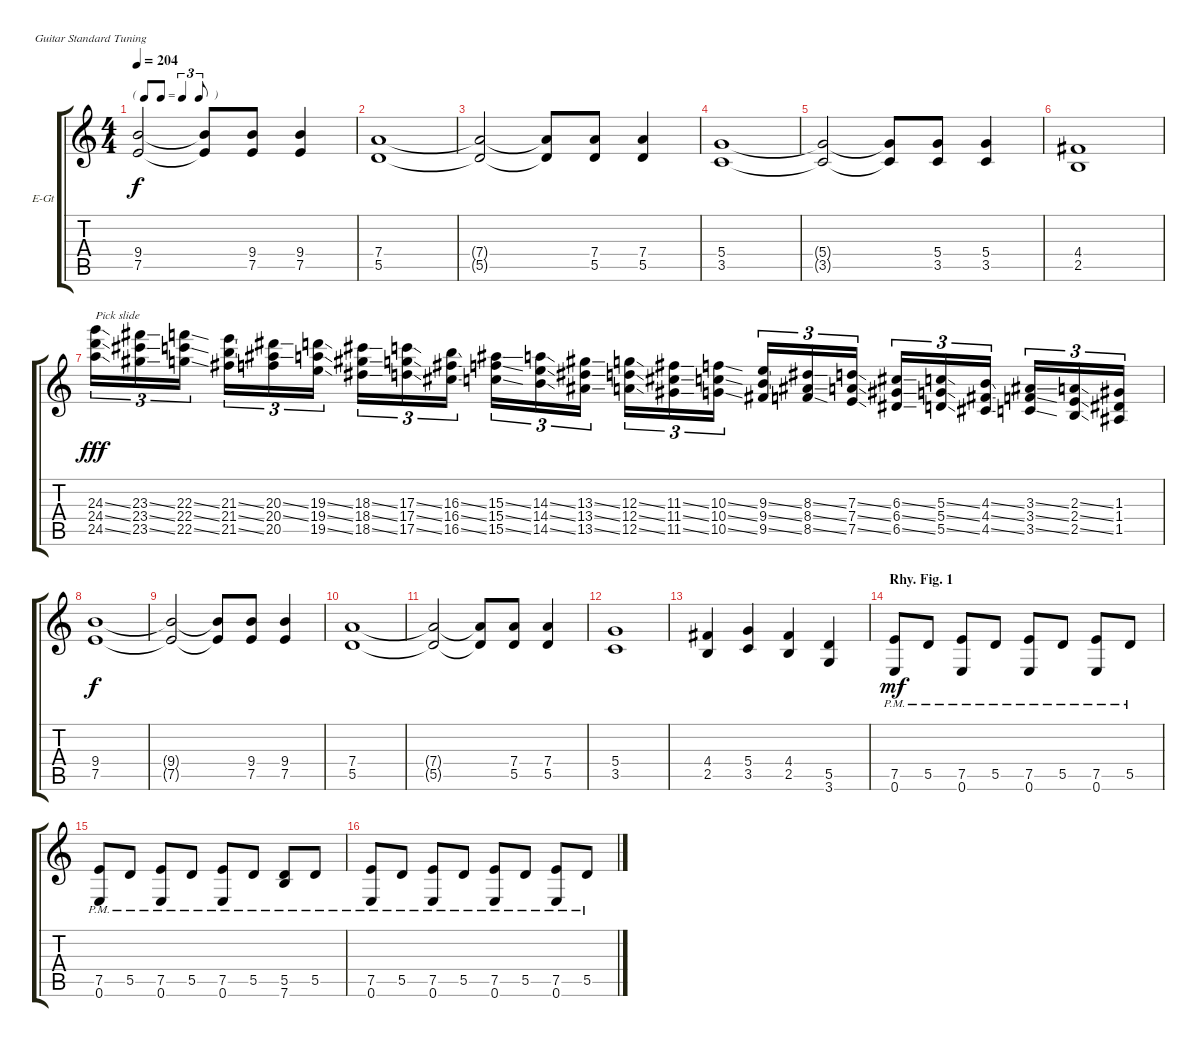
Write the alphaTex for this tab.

\bracketExtendMode groupsimilarinstruments
\firstSystemTrackNameOrientation horizontal
\otherSystemsTrackNameOrientation horizontal
\track ("Gtr I Rhytm" "E-Gt") {instrument overdrivenguitar}
\staff {score tabs}
\tuning (E4 B3 G3 D3 A2 E2)
\ts (4 4)
\tf triplet8th
\tempo 204
\clef g2
\ks c
(9.4{t} 7.5{t}).2{dy f} (9.4{t} 7.5{t}).8 (9.4 7.5).8 (9.4 7.5).4 |
(7.4 5.5).1 |
(7.4{t} 5.5{t}).2 (7.4{t} 5.5{t}).8 (7.4 5.5).8 (7.4 5.5).4 |
(5.4 3.5).1 |
(5.4{t} 3.5{t}).2 (5.4{t} 3.5{t}).8 (5.4 3.5).8 (5.4 3.5).4 |
(4.4 2.5).1 |
(24.3{ss} 24.4{ss} 24.5{ss}).16{tu (3 2) txt "Pick slide" dy fff} (23.3{ss} 23.4{ss} 23.5{ss}).16{tu (3 2)} (22.3{ss} 22.4{ss} 22.5{ss}).16{tu (3 2)} (21.3{ss} 21.4{ss} 21.5{ss}).16{tu (3 2)} (20.3{ss} 20.4{ss} 20.5).16{tu (3 2)} (19.3{ss} 19.4{ss} 19.5{ss}).16{tu (3 2)} (18.3{ss} 18.4{ss} 18.5{ss}).16{tu (3 2)} (17.3{ss} 17.4{ss} 17.5{ss}).16{tu (3 2)} (16.3{ss} 16.4{ss} 16.5{ss}).16{tu (3 2)} (15.3{ss} 15.4{ss} 15.5{ss}).16{tu (3 2)} (14.3{ss} 14.4{ss} 14.5{ss}).16{tu (3 2)} (13.3{ss} 13.4{ss} 13.5{ss}).16{tu (3 2)} (12.3{ss} 12.4{ss} 12.5{ss}).16{tu (3 2)} (11.3{ss} 11.4{ss} 11.5{ss}).16{tu (3 2)} (10.3{ss} 10.4{ss} 10.5{ss}).16{tu (3 2)} (9.3{ss} 9.4{ss} 9.5{ss}).16{tu (3 2)} (8.3{ss} 8.4{ss} 8.5{ss}).16{tu (3 2)} (7.3{ss} 7.4{ss} 7.5{ss}).16{tu (3 2)} (6.3{ss} 6.4{ss} 6.5{ss}).16{tu (3 2)} (5.3{ss} 5.4{ss} 5.5{ss}).16{tu (3 2)} (4.3{ss} 4.4{ss} 4.5{ss}).16{tu (3 2)} (3.3{ss} 3.4{ss} 3.5{ss}).16{tu (3 2)} (2.3{ss} 2.4{ss} 2.5{ss}).16{tu (3 2)} (1.3 1.4 1.5).16{tu (3 2)} |
(9.4 7.5).1{dy f} |
(9.4{t} 7.5{t}).2 (9.4{t} 7.5{t}).8 (9.4 7.5).8 (9.4 7.5).4 |
(7.4 5.5).1 |
(7.4{t} 5.5{t}).2 (7.4{t} 5.5{t}).8 (7.4 5.5).8 (7.4 5.5).4 |
(5.4 3.5).1 |
(4.4 2.5).4 (5.4 3.5).4 (4.4 2.5).4 (5.5 3.6).4 |
\section ("" "Rhy. Fig. 1")
(7.5{pm} 0.6{pm}).8{dy mf} 5.5{pm}.8 (7.5{pm} 0.6{pm}).8 5.5{pm}.8 (7.5{pm} 0.6{pm}).8 5.5{pm}.8 (7.5{pm} 0.6{pm}).8 5.5{pm}.8 |
(7.5{pm} 0.6{pm}).8 5.5{pm}.8 (7.5{pm} 0.6{pm}).8 5.5{pm}.8 (7.5{pm} 0.6{pm}).8 5.5{pm}.8 (5.5{pm} 7.6{pm}).8 5.5{pm}.8 |
(7.5{pm} 0.6{pm}).8 5.5{pm}.8 (7.5{pm} 0.6{pm}).8 5.5{pm}.8 (7.5{pm} 0.6{pm}).8 5.5{pm}.8 (7.5{pm} 0.6{pm}).8 5.5{pm}.8
